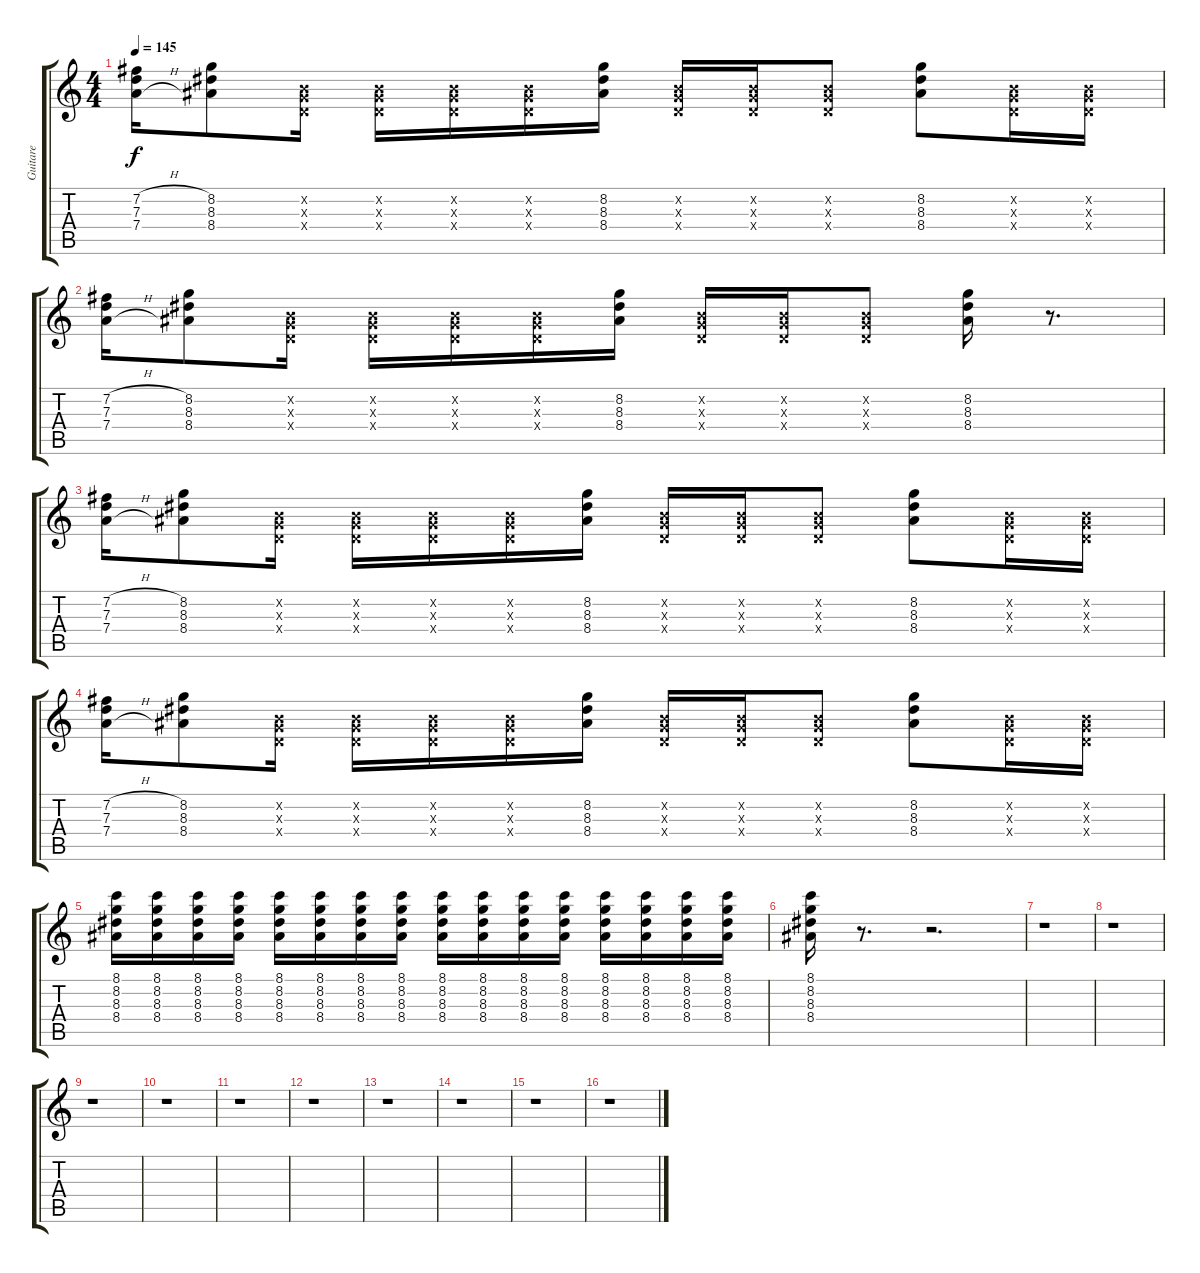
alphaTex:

\track ("Guitare" "Guitare") {instrument electricguitarclean}
\staff {score tabs}
\tuning (E4 B3 G3 D3 A2 E2) {hide}
\ts (4 4)
\tempo 145
\clef g2
\ks c
(7.2{h} 7.3{h} 7.4{h}).16{dy f} (8.2 8.3 8.4).8 (0.2{x} 0.3{x} 0.4{x}).16 (0.2{x} 0.3{x} 0.4{x}).16 (0.2{x} 0.3{x} 0.4{x}).16 (0.2{x} 0.3{x} 0.4{x}).16 (8.2 8.3 8.4).16 (0.2{x} 0.3{x} 0.4{x}).16 (0.2{x} 0.3{x} 0.4{x}).16 (0.2{x} 0.3{x} 0.4{x}).8 (8.2 8.3 8.4).8 (0.2{x} 0.3{x} 0.4{x}).16 (0.2{x} 0.3{x} 0.4{x}).16 |
(7.2{h} 7.3{h} 7.4{h}).16 (8.2 8.3 8.4).8 (0.2{x} 0.3{x} 0.4{x}).16 (0.2{x} 0.3{x} 0.4{x}).16 (0.2{x} 0.3{x} 0.4{x}).16 (0.2{x} 0.3{x} 0.4{x}).16 (8.2 8.3 8.4).16 (0.2{x} 0.3{x} 0.4{x}).16 (0.2{x} 0.3{x} 0.4{x}).16 (0.2{x} 0.3{x} 0.4{x}).8 (8.2 8.3 8.4).16 r.8{d} |
(7.2{h} 7.3{h} 7.4{h}).16 (8.2 8.3 8.4).8 (0.2{x} 0.3{x} 0.4{x}).16 (0.2{x} 0.3{x} 0.4{x}).16 (0.2{x} 0.3{x} 0.4{x}).16 (0.2{x} 0.3{x} 0.4{x}).16 (8.2 8.3 8.4).16 (0.2{x} 0.3{x} 0.4{x}).16 (0.2{x} 0.3{x} 0.4{x}).16 (0.2{x} 0.3{x} 0.4{x}).8 (8.2 8.3 8.4).8 (0.2{x} 0.3{x} 0.4{x}).16 (0.2{x} 0.3{x} 0.4{x}).16 |
(7.2{h} 7.3{h} 7.4{h}).16 (8.2 8.3 8.4).8 (0.2{x} 0.3{x} 0.4{x}).16 (0.2{x} 0.3{x} 0.4{x}).16 (0.2{x} 0.3{x} 0.4{x}).16 (0.2{x} 0.3{x} 0.4{x}).16 (8.2 8.3 8.4).16 (0.2{x} 0.3{x} 0.4{x}).16 (0.2{x} 0.3{x} 0.4{x}).16 (0.2{x} 0.3{x} 0.4{x}).8 (8.2 8.3 8.4).8 (0.2{x} 0.3{x} 0.4{x}).16 (0.2{x} 0.3{x} 0.4{x}).16 |
(8.1 8.2 8.3 8.4).16 (8.1 8.2 8.3 8.4).16 (8.1 8.2 8.3 8.4).16 (8.1 8.2 8.3 8.4).16 (8.1 8.2 8.3 8.4).16 (8.1 8.2 8.3 8.4).16 (8.1 8.2 8.3 8.4).16 (8.1 8.2 8.3 8.4).16 (8.1 8.2 8.3 8.4).16 (8.1 8.2 8.3 8.4).16 (8.1 8.2 8.3 8.4).16 (8.1 8.2 8.3 8.4).16 (8.1 8.2 8.3 8.4).16 (8.1 8.2 8.3 8.4).16 (8.1 8.2 8.3 8.4).16 (8.1 8.2 8.3 8.4).16 |
(8.1 8.2 8.3 8.4).16 r.8{d} r.2{d} |
r.1 |
r.1 |
r.1 |
r.1 |
r.1 |
r.1 |
r.1 |
r.1 |
r.1 |
r.1
